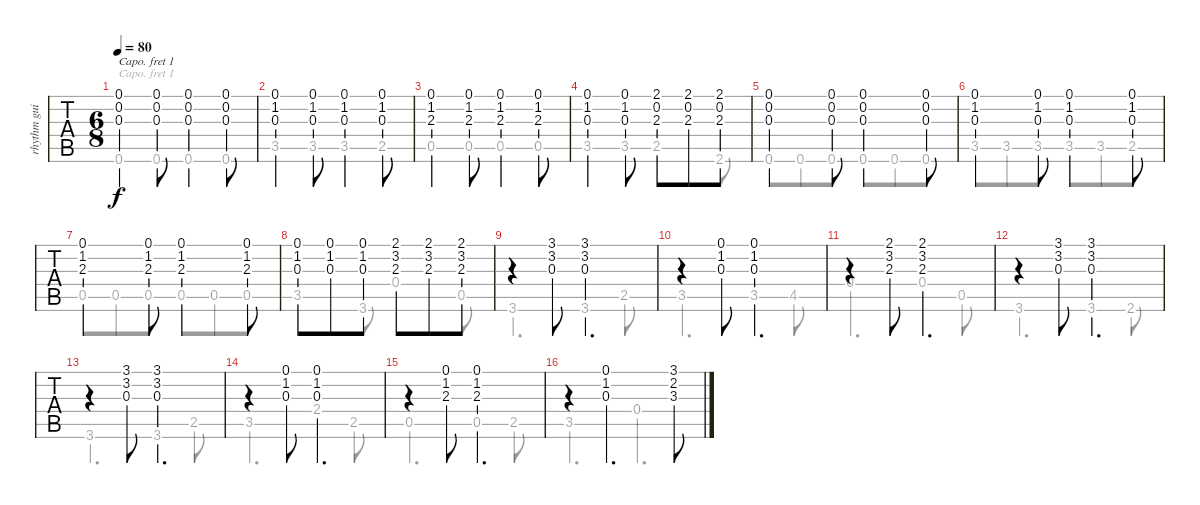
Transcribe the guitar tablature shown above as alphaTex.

\track ("rhythm guitar" "rhythm gui") {instrument acousticguitarsteel}
\staff {tabs}
\capo 1
\tuning (E4 B3 G3 D3 A2 E2) {hide}
\voice
\ts (6 8)
\tempo 80
\clef g2
\ks fminor
(0.1 0.2 0.3).4{dy f} (0.1{st} 0.2{st} 0.3{st}).8 (0.1 0.2 0.3).4 (0.1 0.2 0.3).8 |
(0.1 1.2 0.3).4 (0.1{st} 1.2{st} 0.3{st}).8 (0.1 1.2 0.3).4 (0.1 1.2 0.3).8 |
(0.1 1.2 2.3).4 (0.1{st} 1.2{st} 2.3{st}).8 (0.1 1.2 2.3).4 (0.1 1.2 2.3).8 |
(0.1 1.2 0.3).4 (0.1{st} 1.2{st} 0.3{st}).8 (2.1 0.2 2.3).8 (2.1{st} 0.2{st} 2.3{st}).8 (2.1{st} 0.2{st} 2.3{st}).8 |
(0.1 0.2 0.3).4 (0.1{st} 0.2{st} 0.3{st}).8 (0.1 0.2 0.3).4 (0.1 0.2 0.3).8 |
(0.1 1.2 0.3).4 (0.1{st} 1.2{st} 0.3{st}).8 (0.1 1.2 0.3).4 (0.1 1.2 0.3).8 |
(0.1 1.2 2.3).4 (0.1{st} 1.2{st} 2.3{st}).8 (0.1 1.2 2.3).4 (0.1 1.2 2.3).8 |
(0.1{st} 1.2{st} 0.3{st}).8 (0.1{st} 1.2{st} 0.3{st}).8 (0.1{st} 1.2{st} 0.3{st}).8 (2.1{st} 3.2{st} 2.3{st}).8 (2.1{st} 3.2{st} 2.3{st}).8 (2.1{st} 3.2{st} 2.3{st}).8 |
r.4 (3.1{st} 3.2{st} 0.3{st}).8 (3.1 3.2 0.3).4{d} |
r.4 (0.1{st} 1.2{st} 0.3{st}).8 (0.1 1.2 0.3).4{d} |
r.4 (2.1{st} 3.2{st} 2.3{st}).8 (2.1 3.2 2.3).4{d} |
r.4 (3.1{st} 3.2{st} 0.3{st}).8 (3.1 3.2 0.3).4{d} |
r.4 (3.1{st} 3.2{st} 0.3{st}).8 (3.1 3.2 0.3).4{d} |
r.4 (0.1{st} 1.2{st} 0.3{st}).8 (0.1 1.2 0.3).4{d} |
r.4 (0.1{st} 1.2{st} 2.3{st}).8 (0.1 1.2 2.3).4{d} |
r.4 (0.1{st} 1.2{st} 0.3{st}).4{d} (3.1{st} 2.2{st} 3.3).8
\voice
\clef g2
\ottava regular
\simile none
\ks fminor
0.6.4{dy f} 0.6{st}.8 0.6.4 0.6.8 |
3.5.4 3.5{st}.8 3.5.4 2.5.8 |
0.5.4 0.5{st}.8 0.5.4 0.5.8 |
3.5.4 3.5{st}.8 2.5.4 2.6.8 |
0.6.8 0.6.8 0.6{st}.8 0.6.8 0.6.8 0.6.8 |
3.5.8 3.5.8 3.5{st}.8 3.5.8 3.5.8 2.5.8 |
0.5.8 0.5.8 0.5.8 0.5{st}.8 0.5.8 0.5.8 |
3.5.4 3.6.8 0.4.4 0.5.8 |
3.6.4{d} 3.6.4 2.5.8 |
3.5.4{d} 3.5.4 4.5.8 |
0.4.4{d} 0.4.4 0.5.8 |
3.6.4{d} 3.6.4 2.6.8 |
3.6.4{d} 3.6.4 2.5.8 |
3.5.4{d} 2.4.4 2.5.8 |
0.5.4{d} 0.5.4 2.5.8 |
3.5.4{d} 0.4.4{d}
